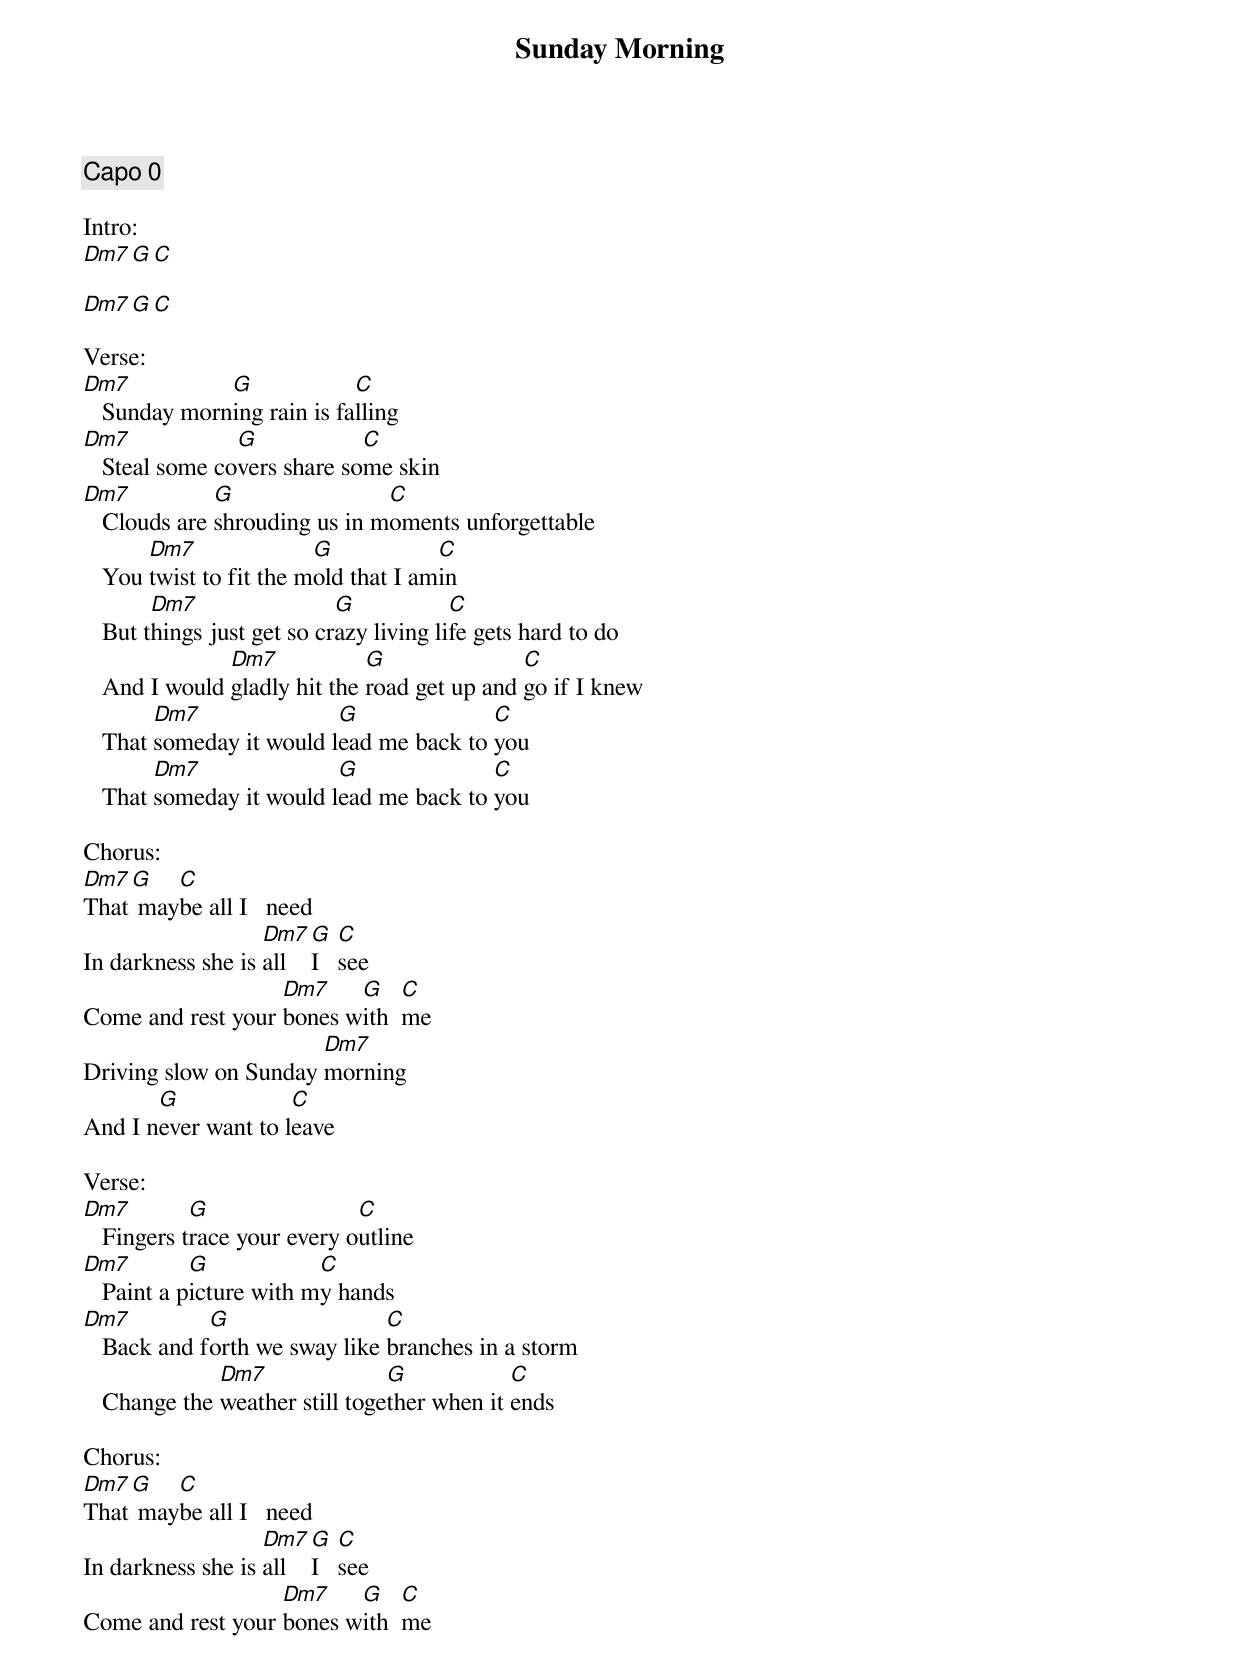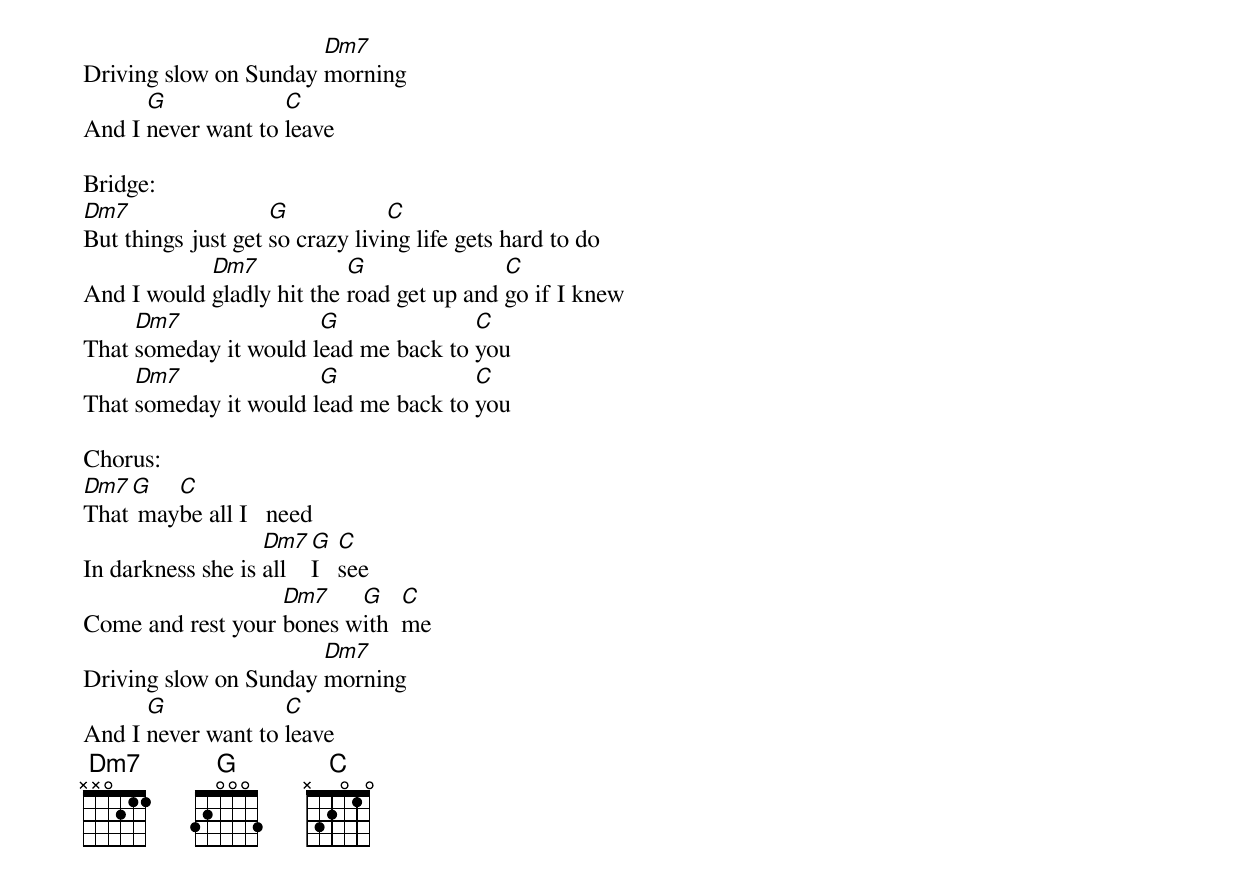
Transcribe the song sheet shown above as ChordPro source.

{title:Sunday Morning}
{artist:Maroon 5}
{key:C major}
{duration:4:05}
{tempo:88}
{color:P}

{comment: Capo 0}

Intro:
[Dm7][G][C]

[Dm7][G][C]

Verse:
[Dm7]   Sunday morn[G]ing rain is fa[C]lling
[Dm7]   Steal some co[G]vers share so[C]me skin
[Dm7]   Clouds are [G]shrouding us in m[C]oments unforgettable
   You [Dm7]twist to fit the m[G]old that I am[C]in
   But t[Dm7]hings just get so cr[G]azy living li[C]fe gets hard to do
   And I would [Dm7]gladly hit the [G]road get up and [C]go if I knew
   That [Dm7]someday it would l[G]ead me back to [C]you
   That [Dm7]someday it would l[G]ead me back to [C]you

Chorus:
[Dm7]That[G] may[C]be all I   need
In darkness she is [Dm7]all [G]I   [C]see
Come and rest your [Dm7]bones w[G]ith  [C]me
Driving slow on Sunday [Dm7]morning
And I n[G]ever want to l[C]eave

Verse:
[Dm7]   Fingers t[G]race your every o[C]utline
[Dm7]   Paint a p[G]icture with m[C]y hands
[Dm7]   Back and f[G]orth we sway like [C]branches in a storm
   Change the [Dm7]weather still toge[G]ther when it [C]ends

Chorus:
[Dm7]That[G] may[C]be all I   need
In darkness she is [Dm7]all [G]I   [C]see
Come and rest your [Dm7]bones w[G]ith  [C]me
Driving slow on Sunday [Dm7]morning
And I [G]never want to [C]leave

Bridge:
[Dm7]But things just get [G]so crazy livi[C]ng life gets hard to do
And I would [Dm7]gladly hit the [G]road get up and [C]go if I knew
That [Dm7]someday it would l[G]ead me back to [C]you
That [Dm7]someday it would l[G]ead me back to [C]you

Chorus:
[Dm7]That[G] may[C]be all I   need
In darkness she is [Dm7]all [G]I   [C]see
Come and rest your [Dm7]bones w[G]ith  [C]me
Driving slow on Sunday [Dm7]morning
And I [G]never want to [C]leave
